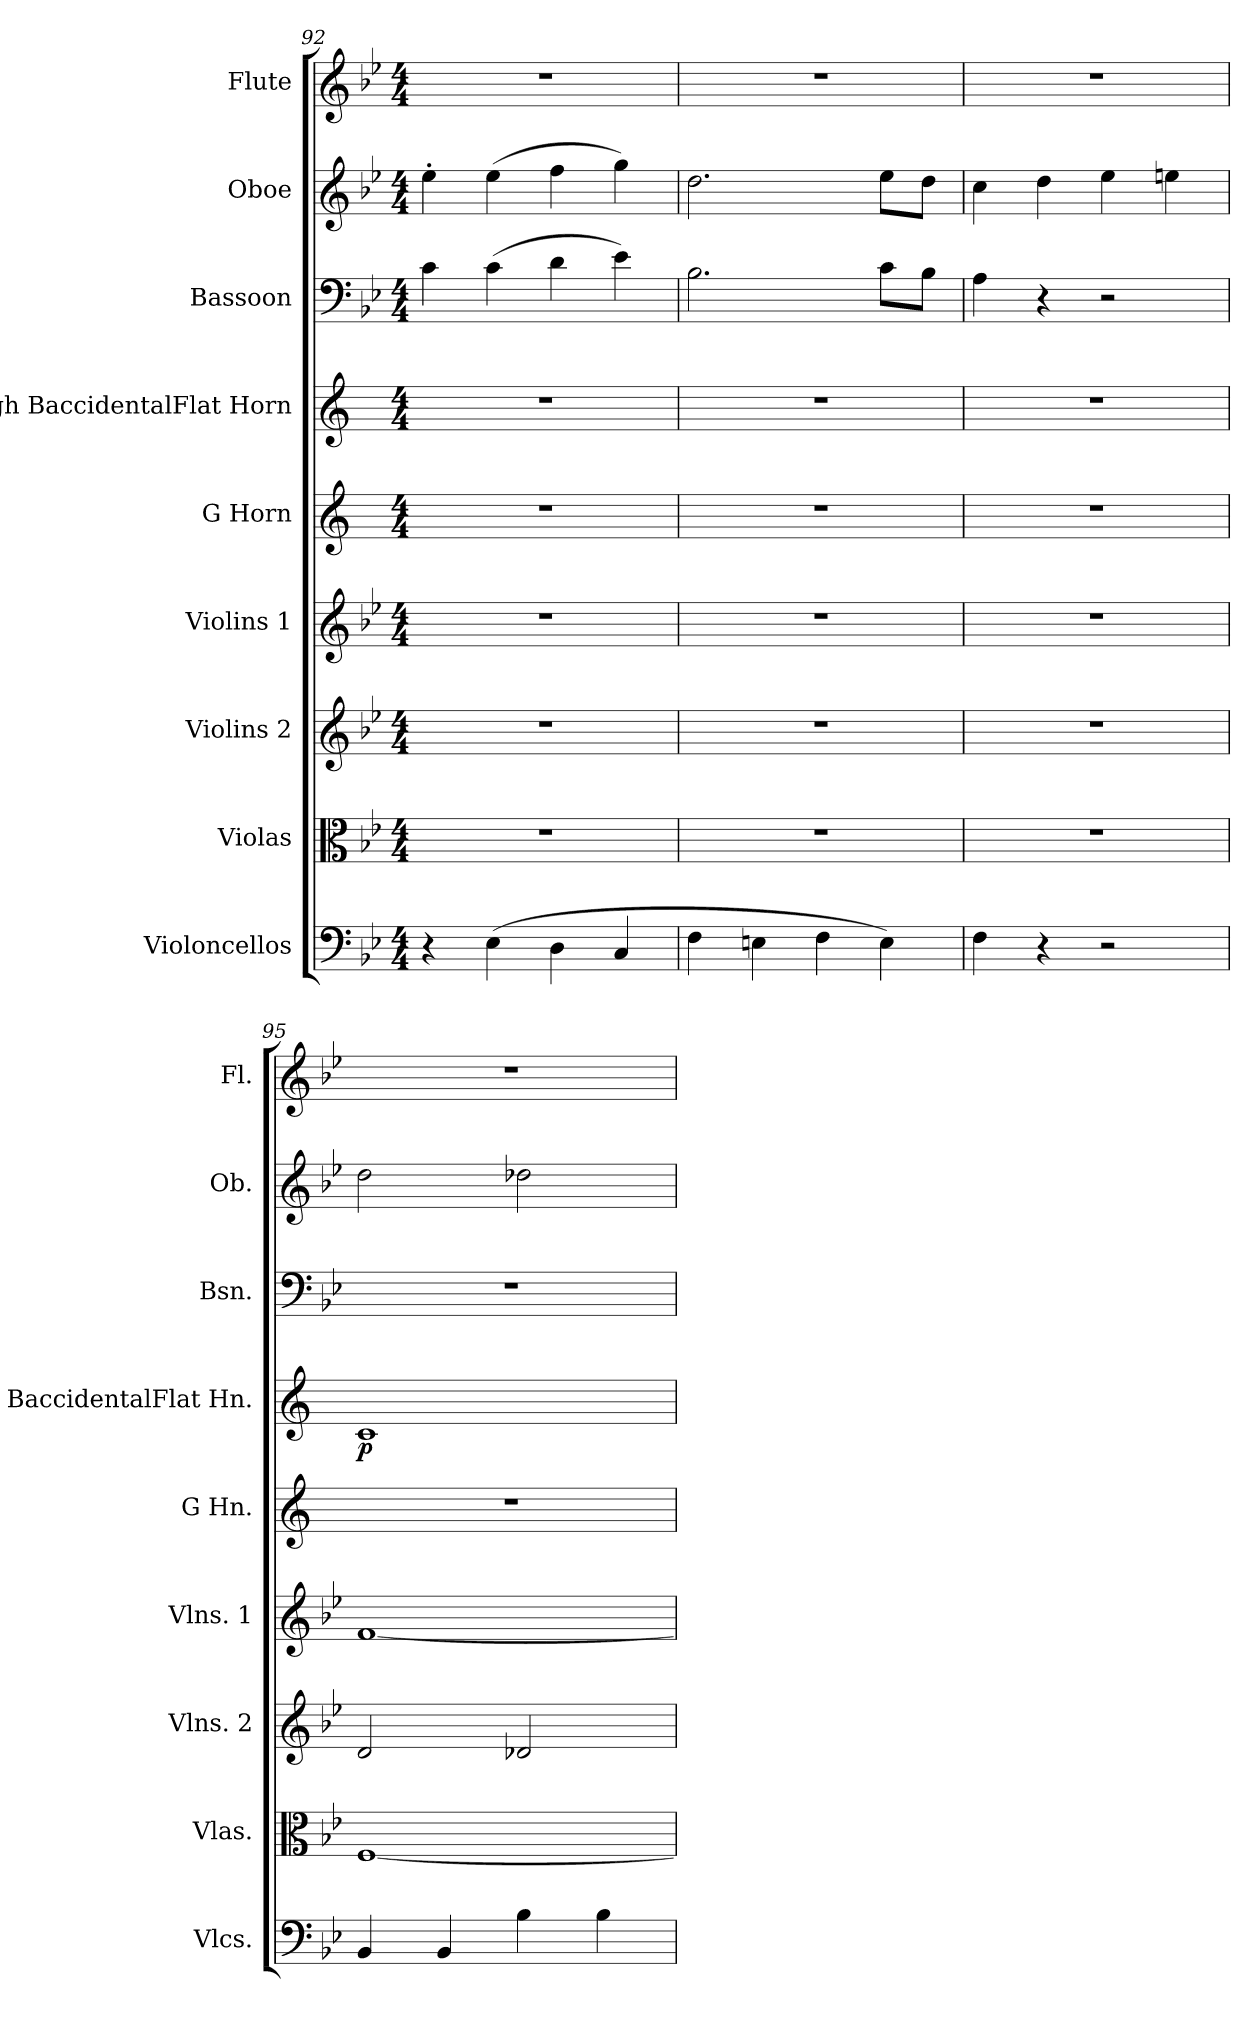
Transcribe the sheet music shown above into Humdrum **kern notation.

**kern	**kern	**kern	**kern	**kern	**kern	**dynam	**kern	**kern	**kern
*part9	*part8	*part7	*part6	*part5	*part4	*part4	*part3	*part2	*part1
*staff9	*staff8	*staff7	*staff6	*staff5	*staff4	*staff4	*staff3	*staff2	*staff1
*I"Violoncellos	*I"Violas	*I"Violins 2	*I"Violins 1	*I"G Horn	*I"High BaccidentalFlat Horn	*	*I"Bassoon	*I"Oboe	*I"Flute
*I'Vlcs.	*I'Vlas.	*I'Vlns. 2	*I'Vlns. 1	*I'G Hn.	*I'H. BaccidentalFlat Hn.	*	*I'Bsn.	*I'Ob.	*I'Fl.
*clefF4	*clefC3	*clefG2	*clefG2	*clefG2	*clefG2	*	*clefF4	*clefG2	*clefG2
*	*	*	*	*ITrd3c5	*ITrd1c2	*	*	*	*
*k[b-e-]	*k[b-e-]	*k[b-e-]	*k[b-e-]	*k[f#]	*k[b-e-]	*	*k[b-e-]	*k[b-e-]	*k[b-e-]
*M4/4	*M4/4	*M4/4	*M4/4	*M4/4	*M4/4	*	*M4/4	*M4/4	*M4/4
=92	=92	=92	=92	=92	=92	=92	=92	=92	=92
4r	1r	1r	1r	1r	1r	.	4c\	4ee-'\	1r
(4E-\	.	.	.	.	.	.	(4c\	(4ee-\	.
4D\	.	.	.	.	.	.	4d\	4ff\	.
4C/	.	.	.	.	.	.	4e-\)	4gg\)	.
=93	=93	=93	=93	=93	=93	=93	=93	=93	=93
4F\	1r	1r	1r	1r	1r	.	2.B-\	2.dd\	1r
4En\	.	.	.	.	.	.	.	.	.
4F\	.	.	.	.	.	.	.	.	.
4E\)	.	.	.	.	.	.	8c\L	8ee-\L	.
.	.	.	.	.	.	.	8B-\J	8dd\J	.
=94	=94	=94	=94	=94	=94	=94	=94	=94	=94
4F\	1r	1r	1r	1r	1r	.	4A\	4cc\	1r
4r	.	.	.	.	.	.	4r	4dd\	.
2r	.	.	.	.	.	.	2r	4ee-\	.
.	.	.	.	.	.	.	.	4een\	.
!!LO:PB:g=z
=95	=95	=95	=95	=95	=95	=95	=95	=95	=95
!	!	!	!	!	!	!LO:DY:b	!	!	!
4BB-/	[1F	2d/	[1f	1r	1B-	p	1r	2dd\	1r
4BB-/	.	.	.	.	.	.	.	.	.
4B-\	.	2d-X/	.	.	.	.	.	2dd-X\	.
4B-\	.	.	.	.	.	.	.	.	.
=	=	=	=	=	=	=	=	=	=
*-	*-	*-	*-	*-	*-	*-	*-	*-	*-
